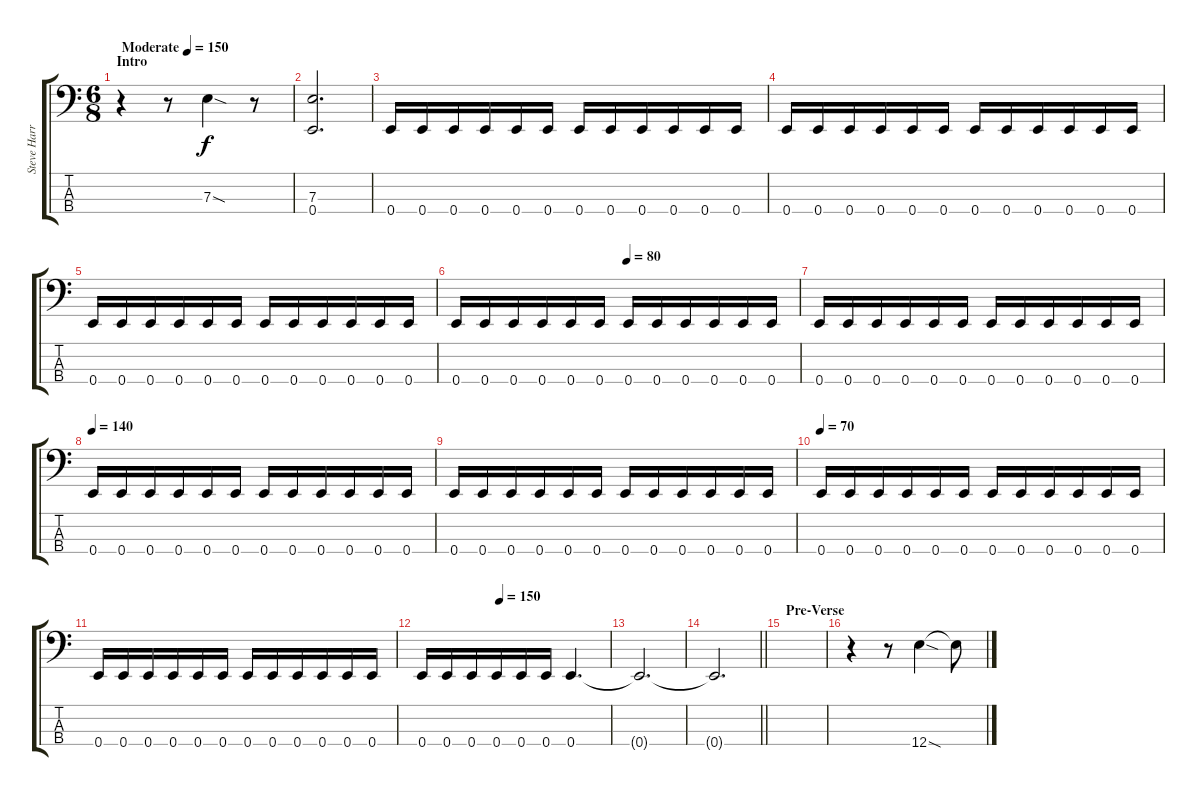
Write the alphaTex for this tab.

\track ("Steve Harris" "Steve Harr") {instrument electricbassfinger}
\staff {score tabs}
\tuning (G2 D2 A1 E1) {hide}
\ts (6 8)
\section ("" "Intro")
\tempo (150 "Moderate")
\clef f4
\ks c
r.4{dy f instrument electricbassfinger} r.8 7.3{sod}.4 r.8 |
(7.3 0.4).2{d} |
0.4.16 0.4.16 0.4.16 0.4.16 0.4.16 0.4.16 0.4.16 0.4.16 0.4.16 0.4.16 0.4.16 0.4.16 |
0.4.16 0.4.16 0.4.16 0.4.16 0.4.16 0.4.16 0.4.16 0.4.16 0.4.16 0.4.16 0.4.16 0.4.16 |
0.4.16 0.4.16 0.4.16 0.4.16 0.4.16 0.4.16 0.4.16 0.4.16 0.4.16 0.4.16 0.4.16 0.4.16 |
\tempo (80 0.5)
0.4.16 0.4.16 0.4.16 0.4.16 0.4.16 0.4.16 0.4.16 0.4.16 0.4.16 0.4.16 0.4.16 0.4.16 |
0.4.16 0.4.16 0.4.16 0.4.16 0.4.16 0.4.16 0.4.16 0.4.16 0.4.16 0.4.16 0.4.16 0.4.16 |
\tempo 140
0.4.16 0.4.16 0.4.16 0.4.16 0.4.16 0.4.16 0.4.16 0.4.16 0.4.16 0.4.16 0.4.16 0.4.16 |
0.4.16 0.4.16 0.4.16 0.4.16 0.4.16 0.4.16 0.4.16 0.4.16 0.4.16 0.4.16 0.4.16 0.4.16 |
\tempo 70
0.4.16 0.4.16 0.4.16 0.4.16 0.4.16 0.4.16 0.4.16 0.4.16 0.4.16 0.4.16 0.4.16 0.4.16 |
0.4.16 0.4.16 0.4.16 0.4.16 0.4.16 0.4.16 0.4.16 0.4.16 0.4.16 0.4.16 0.4.16 0.4.16 |
\tempo (150 0.4166666666666667)
0.4.16 0.4.16 0.4.16 0.4.16 0.4.16 0.4.16 0.4.4{d} |
0.4{t}.2{d} |
\barLineRight lightlight
0.4{t}.2{d} |
\section ("" "Pre-Verse")
|
r.4 r.8 12.4{sod}.4 12.4{t}.8
